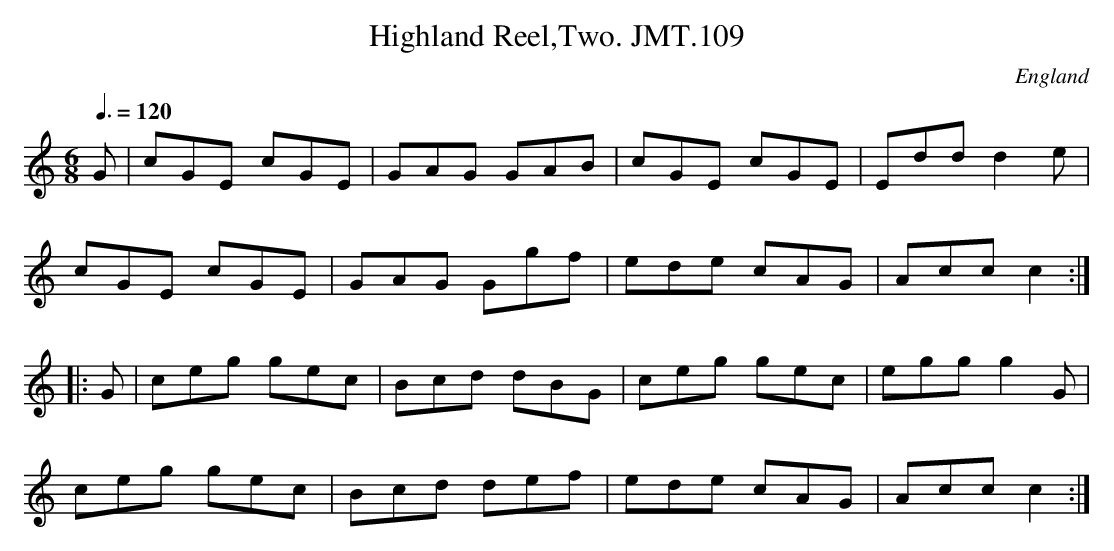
X:1
T:Highland Reel,Two. JMT.109
L:1/8
M:6/8
O:England
Q:3/8=120
K:C
G|cGE cGE|GAG GAB|cGE cGE|Eddd2e|!
cGE cGE|GAG Ggf|ede cAG|Accc2:|!
|:G|ceg gec|Bcd dBG|ceg gec|eggg2G|!
ceg gec|Bcd def|ede cAG|Accc2:|
